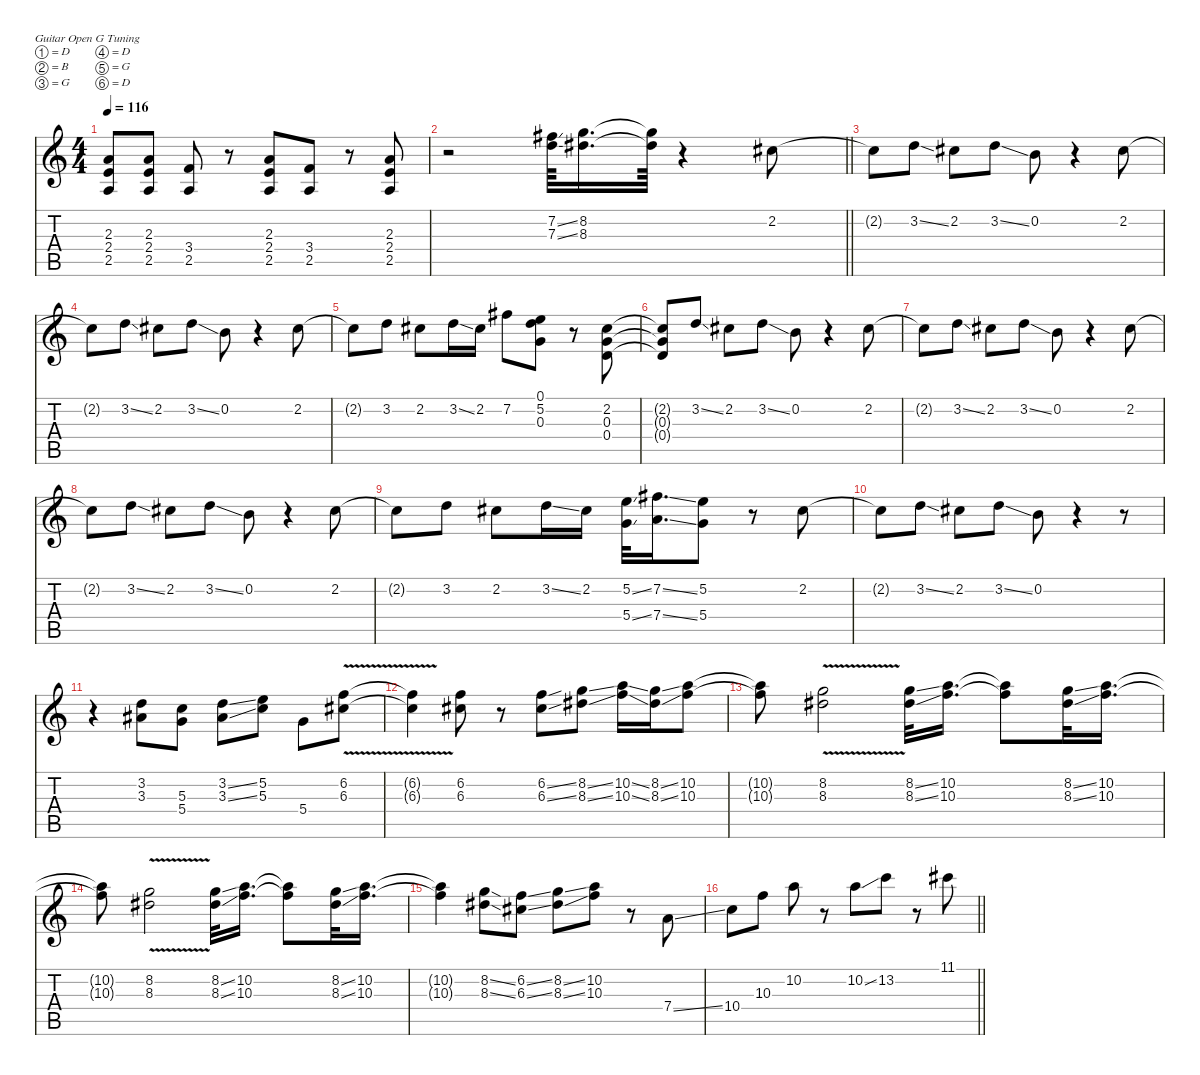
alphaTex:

\defaultSystemsLayout 4
\hideDynamics
\bracketExtendMode nobrackets
\singleTrackTrackNamePolicy hidden
\multiTrackTrackNamePolicy hidden
\otherSystemsTrackNameOrientation horizontal
\track ("Guitar 1" "dist.guit.") {instrument distortionguitar}
\staff {score tabs}
\tuning (D4 B3 G3 D3 G2 D2)
\ts (4 4)
\tempo 116
\clef g2
\ks c
(2.3{t} 2.4{t} 2.5{t}).8{dy f beam Up} (2.3 2.4 2.5).8{beam Up} (3.4 2.5).8{beam Up} r.8{beam Up} (2.3 2.4 2.5).8{beam Up} (3.4 2.5).8{beam Up} r.8{beam Up} (2.3 2.4 2.5).8{beam Up} |
\barLineRight lightlight
r.2{beam Down} (7.2{ss acc #} 7.3{ss}).64{beam Down} (8.2 8.3{acc #}).16{d beam Down} (8.2{t} 8.3{t acc #}).64{beam Down} r.4{beam Down} 2.2{acc #}.8{beam Down} |
2.2{t acc #}.8{beam Down} 3.2{ss}.8{beam Down} 2.2{acc #}.8{beam Down} 3.2{ss}.8{beam Down} 0.2.8{beam Down} r.4{beam Down} 2.2{acc #}.8{beam Down} |
2.2{t acc #}.8{beam Down} 3.2{ss}.8{beam Down} 2.2{acc #}.8{beam Down} 3.2{ss}.8{beam Down} 0.2.8{beam Down} r.4{beam Down} 2.2{acc #}.8{beam Down} |
2.2{t acc #}.8{beam Down} 3.2.8{beam Down} 2.2{acc #}.8{beam Down} 3.2{ss}.16{beam Down} 2.2{acc #}.16{beam Down} 7.2{acc #}.8{beam Down} (0.1 5.2 0.3).8{beam Down} r.8{beam Down} (2.2{acc #} 0.3 0.4).8{beam Up} |
(2.2{t acc #} 0.3{t} 0.4{t}).8{beam Up} 3.2{ss}.8{beam Up} 2.2{acc #}.8{beam Down} 3.2{ss}.8{beam Down} 0.2.8{beam Down} r.4{beam Down} 2.2{acc #}.8{beam Down} |
2.2{t acc #}.8{beam Down} 3.2{ss}.8{beam Down} 2.2{acc #}.8{beam Down} 3.2{ss}.8{beam Down} 0.2.8{beam Down} r.4{beam Down} 2.2{acc #}.8{beam Down} |
2.2{t acc #}.8{beam Down} 3.2{ss}.8{beam Down} 2.2{acc #}.8{beam Down} 3.2{ss}.8{beam Down} 0.2.8{beam Down} r.4{beam Down} 2.2{acc #}.8{beam Down} |
2.2{t acc #}.8{beam Down} 3.2.8{beam Down} 2.2{acc #}.8{beam Down} 3.2{ss}.16{beam Down} 2.2{acc #}.16{beam Down} (5.2{ss} 5.4{ss}).32{beam Down} (7.2{ss acc #} 7.4{ss}).16{d beam Down} (5.2 5.4).8{beam Down} r.8{beam Down} 2.2{acc #}.8{beam Down} |
2.2{t acc #}.8{beam Down} 3.2{ss}.8{beam Down} 2.2{acc #}.8{beam Down} 3.2{ss}.8{beam Down} 0.2.8{beam Down} r.4{beam Down} r.8{beam Down} |
r.4{beam Down} (3.2 3.3{acc #}).8{beam Down} (5.3 5.4).8{beam Down} (3.2{ss} 3.3{ss acc #}).8{beam Down} (5.2 5.3).8{beam Down} 5.4.8{beam Down} (6.2{v} 6.3{v acc #}).8{beam Down} |
(6.2{v t} 6.3{v t acc #}).4{beam Down} (6.2 6.3{acc #}).8{beam Down} r.8{beam Down} (6.2{ss} 6.3{ss acc #}).8{beam Down} (8.2{ss} 8.3{ss acc #}).8{beam Down} (10.2{ss} 10.3{ss}).16{beam Down} (8.2{ss} 8.3{ss acc #}).16{beam Down} (10.2 10.3).8{beam Down} |
(10.2{t} 10.3{t}).8{beam Down} (8.2{v} 8.3{v acc #}).2{beam Down} (8.2{ss} 8.3{ss acc #}).32{beam Down} (10.2 10.3).16{d beam Down} (10.2{t} 10.3{t}).8{beam Down} (8.2{ss} 8.3{ss acc #}).32{beam Down} (10.2 10.3).16{d beam Down} |
(10.2{t} 10.3{t}).8{beam Down} (8.2{v} 8.3{v acc #}).2{beam Down} (8.2{ss} 8.3{ss acc #}).32{beam Down} (10.2 10.3).16{d beam Down} (10.2{t} 10.3{t}).8{beam Down} (8.2{ss} 8.3{ss acc #}).32{beam Down} (10.2 10.3).16{d beam Down} |
(10.2{t} 10.3{t}).4{beam Down} (8.2{ss} 8.3{ss acc #}).8{beam Down} (6.2{ss} 6.3{ss acc #}).8{beam Down} (8.2{ss} 8.3{ss acc #}).8{beam Down} (10.2 10.3).8{beam Down} r.8{beam Down} 7.4{ss}.8{beam Up} |
\barLineRight lightlight
10.4.8{beam Down} 10.3.8{beam Down} 10.2.8{beam Down} r.8{beam Down} 10.2{ss}.8{beam Down} 13.2.8{beam Down} r.8{beam Down} 11.1{acc #}.8{beam Down}
